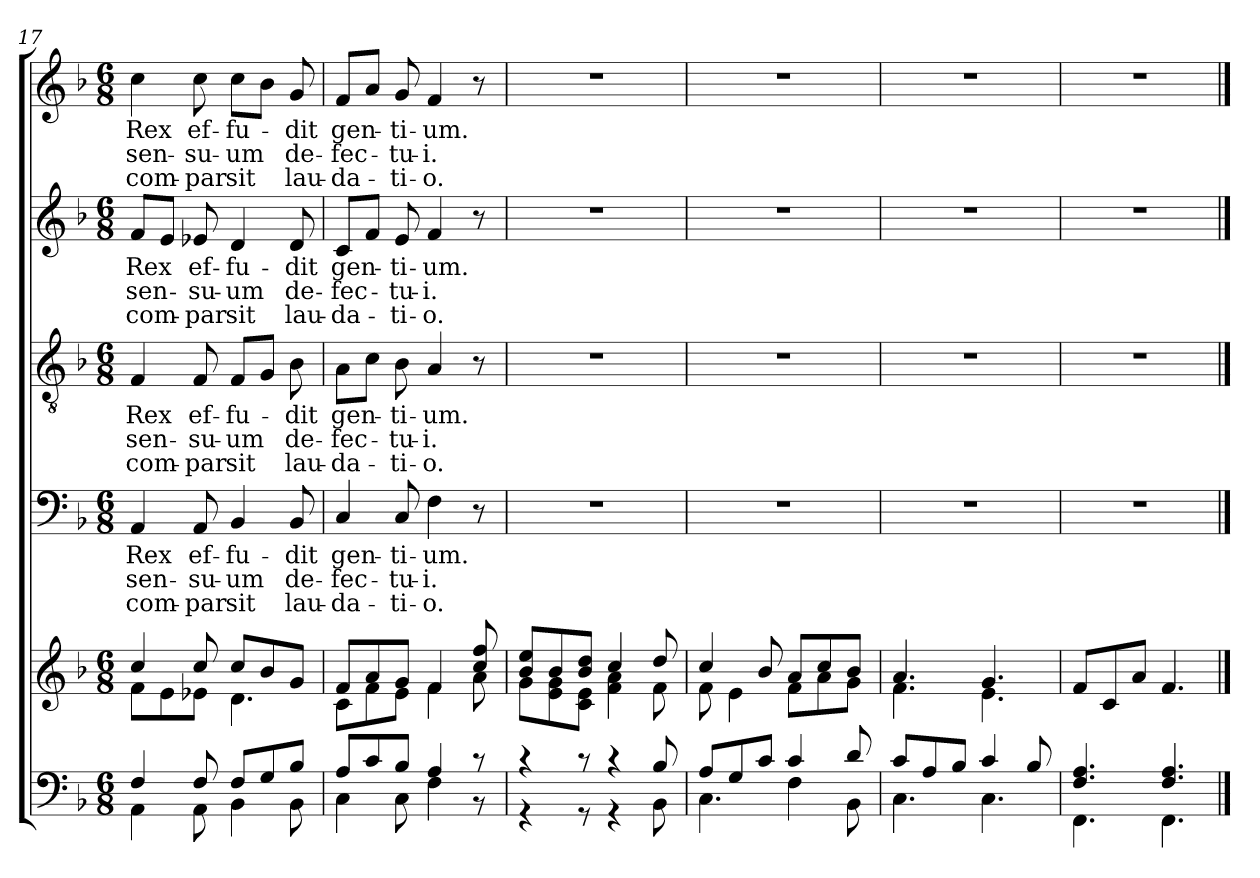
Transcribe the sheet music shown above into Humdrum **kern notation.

**kern	**kern	**kern	**text	**text	**text	**kern	**text	**text	**text	**kern	**text	**text	**text	**kern	**text	**text	**text
*part5	*part5	*part4	*part4	*part4	*part4	*part3	*part3	*part3	*part3	*part2	*part2	*part2	*part2	*part1	*part1	*part1	*part1
*staff6	*staff5	*staff4	*staff4	*staff4	*staff4	*staff3	*staff3	*staff3	*staff3	*staff2	*staff2	*staff2	*staff2	*staff1	*staff1	*staff1	*staff1
!!LO:LB:g=z
*clefF4	*clefG2	*clefF4	*	*	*	*clefGv2	*	*	*	*clefG2	*	*	*	*clefG2	*	*	*
*k[b-]	*k[b-]	*k[b-]	*	*	*	*k[b-]	*	*	*	*k[b-]	*	*	*	*k[b-]	*	*	*
*F:	*F:	*F:	*	*	*	*F:	*	*	*	*F:	*	*	*	*F:	*	*	*
*M6/8	*M6/8	*M6/8	*	*	*	*M6/8	*	*	*	*M6/8	*	*	*	*M6/8	*	*	*
=17	=17	=17	=17	=17	=17	=17	=17	=17	=17	=17	=17	=17	=17	=17	=17	=17	=17
*^	*^	*	*	*	*	*	*	*	*	*	*	*	*	*	*	*	*
!	!	!	!	!	!LO:LY:b	!LO:LY:b	!LO:LY:b	!	!LO:LY:b	!LO:LY:b	!LO:LY:b	!	!LO:LY:b	!LO:LY:b	!LO:LY:b	!	!LO:LY:b	!LO:LY:b	!LO:LY:b
4F/	4AA\	4cc/	8f\L	4AA/	Rex	sen-	com-	4F/	Rex	sen-	com-	8f/L	Rex	sen-	com-	4cc\	Rex	sen-	com-
.	.	.	8e\	.	.	.	.	.	.	.	.	8e/J	.	.	.	.	.	.	.
!	!	!	!	!	!LO:LY:b	!LO:LY:b	!LO:LY:b	!	!LO:LY:b	!LO:LY:b	!LO:LY:b	!	!LO:LY:b	!LO:LY:b	!LO:LY:b	!	!LO:LY:b	!LO:LY:b	!LO:LY:b
8F/	8AA\	8cc/	8e-X\J	8AA/	ef-	-su-	-par	8F/	ef-	-su-	-par	8e-X/	ef-	-su-	-par	8cc\	ef-	-su-	-par
!	!	!	!	!	!LO:LY:b	!LO:LY:b	!LO:LY:b	!	!LO:LY:b	!LO:LY:b	!LO:LY:b	!	!LO:LY:b	!LO:LY:b	!LO:LY:b	!	!LO:LY:b	!LO:LY:b	!LO:LY:b
8F/L	4BB-\	8cc/L	4.d\	4BB-/	-fu-	-um	sit	8F/L	-fu-	-um	sit	4d/	-fu-	-um	sit	8cc\L	-fu-	-um	sit
8G/	.	8b-/	.	.	.	.	.	8G/J	.	.	.	.	.	.	.	8b-\J	.	.	.
!	!	!	!	!	!LO:LY:b	!LO:LY:b	!LO:LY:b	!	!LO:LY:b	!LO:LY:b	!LO:LY:b	!	!LO:LY:b	!LO:LY:b	!LO:LY:b	!	!LO:LY:b	!LO:LY:b	!LO:LY:b
8B-/J	8BB-\	8g/J	.	8BB-/	-dit	de-	lau-	8B-\	-dit	de-	lau-	8d/	-dit	de-	lau-	8g/	-dit	de-	lau-
=18	=18	=18	=18	=18	=18	=18	=18	=18	=18	=18	=18	=18	=18	=18	=18	=18	=18	=18	=18
!	!	!	!	!	!LO:LY:b	!LO:LY:b	!LO:LY:b	!	!LO:LY:b	!LO:LY:b	!LO:LY:b	!	!LO:LY:b	!LO:LY:b	!LO:LY:b	!	!LO:LY:b	!LO:LY:b	!LO:LY:b
8A/L	4C\	8f/L	8c\L	4C/	gen-	-fec-	-da-	8A\L	gen-	-fec-	-da-	8c/L	gen-	-fec-	-da-	8f/L	gen-	-fec-	-da-
8c/	.	8a/	8f\	.	.	.	.	8c\J	.	.	.	8f/J	.	.	.	8a/J	.	.	.
!	!	!	!	!	!LO:LY:b	!LO:LY:b	!LO:LY:b	!	!LO:LY:b	!LO:LY:b	!LO:LY:b	!	!LO:LY:b	!LO:LY:b	!LO:LY:b	!	!LO:LY:b	!LO:LY:b	!LO:LY:b
8B-/J	8C\	8g/J	8e\J	8C/	-ti-	-tu-	-ti-	8B-\	-ti-	-tu-	-ti-	8e/	-ti-	-tu-	-ti-	8g/	-ti-	-tu-	-ti-
!	!	!	!	!	!LO:LY:b	!LO:LY:b	!LO:LY:b	!	!LO:LY:b	!LO:LY:b	!LO:LY:b	!	!LO:LY:b	!LO:LY:b	!LO:LY:b	!	!LO:LY:b	!LO:LY:b	!LO:LY:b
4A/	4F\	4f/	4f\	4F\	-um.	-i.	-o.	4A/	-um.	-i.	-o.	4f/	-um.	-i.	-o.	4f/	-um.	-i.	-o.
8r	8r	8cc/ 8ff/	8a\	8r	.	.	.	8r	.	.	.	8r	.	.	.	8r	.	.	.
=19	=19	=19	=19	=19	=19	=19	=19	=19	=19	=19	=19	=19	=19	=19	=19	=19	=19	=19	=19
4r	4r	8b-/ 8ee/L	8g\L	2.r	.	.	.	2.r	.	.	.	2.r	.	.	.	2.r	.	.	.
.	.	8b-/	8e\ 8g\	.	.	.	.	.	.	.	.	.	.	.	.	.	.	.	.
8r	8r	8b-/ 8dd/J	8c\ 8e\J	.	.	.	.	.	.	.	.	.	.	.	.	.	.	.	.
4r	4r	4cc/	4f\ 4a\	.	.	.	.	.	.	.	.	.	.	.	.	.	.	.	.
8B-/	8BB-\	8dd/	8f\	.	.	.	.	.	.	.	.	.	.	.	.	.	.	.	.
=20	=20	=20	=20	=20	=20	=20	=20	=20	=20	=20	=20	=20	=20	=20	=20	=20	=20	=20	=20
8A/L	4.C\	4cc/	8f\	2.r	.	.	.	2.r	.	.	.	2.r	.	.	.	2.r	.	.	.
8G/	.	.	4e\	.	.	.	.	.	.	.	.	.	.	.	.	.	.	.	.
8c/J	.	8b-/	.	.	.	.	.	.	.	.	.	.	.	.	.	.	.	.	.
4c/	4F\	8a/L	8f\L	.	.	.	.	.	.	.	.	.	.	.	.	.	.	.	.
.	.	8cc/	8a\	.	.	.	.	.	.	.	.	.	.	.	.	.	.	.	.
8d/	8BB-\	8b-/J	8g\J	.	.	.	.	.	.	.	.	.	.	.	.	.	.	.	.
=21	=21	=21	=21	=21	=21	=21	=21	=21	=21	=21	=21	=21	=21	=21	=21	=21	=21	=21	=21
8c/L	4.C\	4.a/	4.f\	2.r	.	.	.	2.r	.	.	.	2.r	.	.	.	2.r	.	.	.
8A/	.	.	.	.	.	.	.	.	.	.	.	.	.	.	.	.	.	.	.
8B-/J	.	.	.	.	.	.	.	.	.	.	.	.	.	.	.	.	.	.	.
4c/	4.C\	4.g/	4.e\	.	.	.	.	.	.	.	.	.	.	.	.	.	.	.	.
8B-/	.	.	.	.	.	.	.	.	.	.	.	.	.	.	.	.	.	.	.
*	*	*v	*v	*	*	*	*	*	*	*	*	*	*	*	*	*	*	*	*
=22	=22	=22	=22	=22	=22	=22	=22	=22	=22	=22	=22	=22	=22	=22	=22	=22	=22	=22
4.F/ 4.A/	4.FF\	8f/L	2.r	.	.	.	2.r	.	.	.	2.r	.	.	.	2.r	.	.	.
.	.	8c/	.	.	.	.	.	.	.	.	.	.	.	.	.	.	.	.
.	.	8a/J	.	.	.	.	.	.	.	.	.	.	.	.	.	.	.	.
4.F/ 4.A/	4.FF\	4.f/	.	.	.	.	.	.	.	.	.	.	.	.	.	.	.	.
*v	*v	*	*	*	*	*	*	*	*	*	*	*	*	*	*	*	*	*
==	==	==	==	==	==	==	==	==	==	==	==	==	==	==	==	==	==
*-	*-	*-	*-	*-	*-	*-	*-	*-	*-	*-	*-	*-	*-	*-	*-	*-	*-
